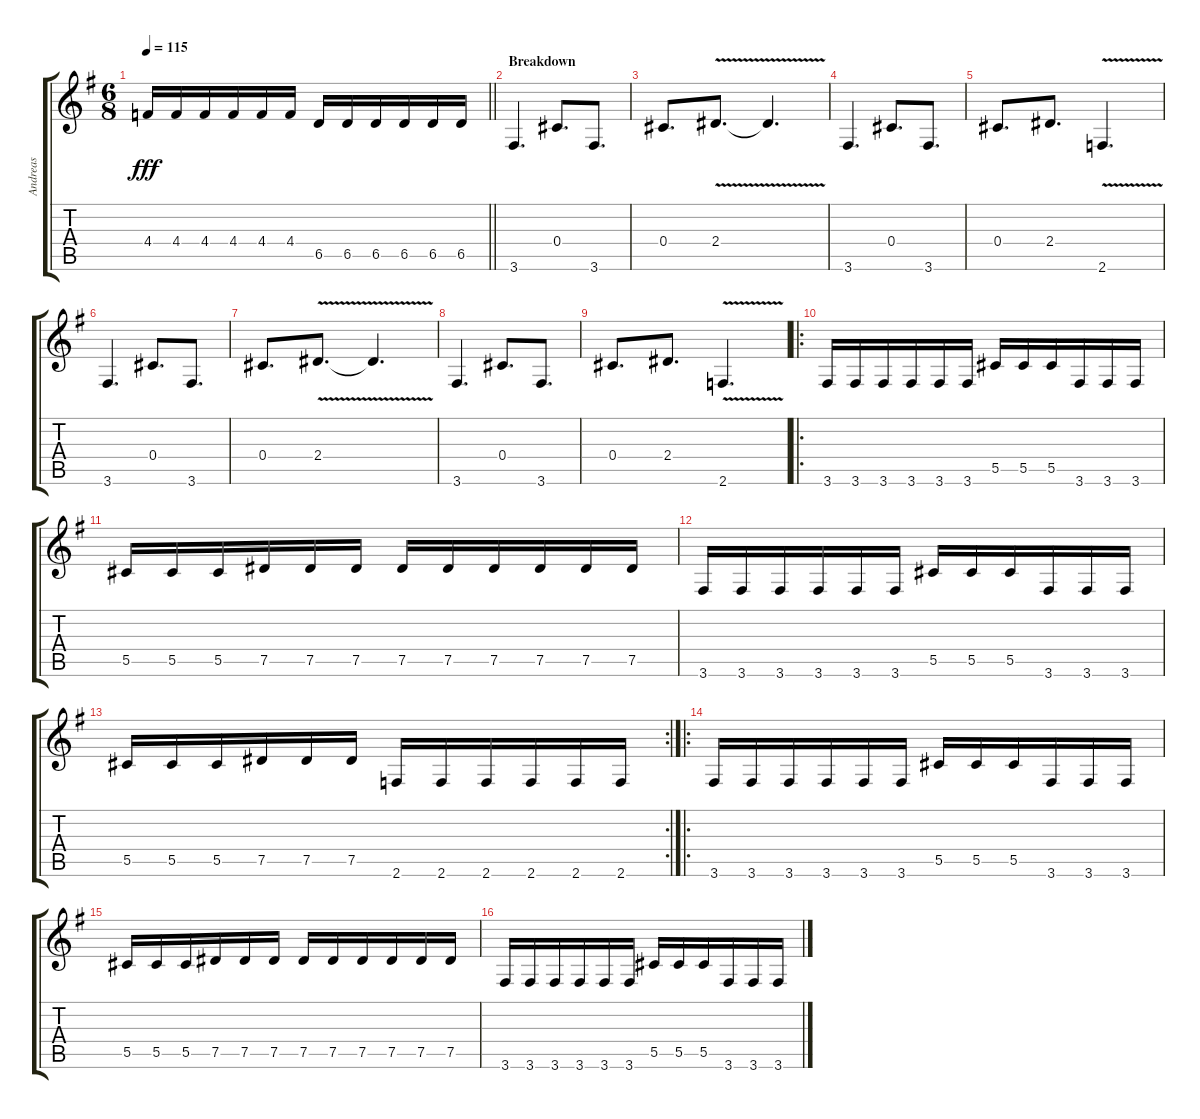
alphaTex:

\track ("Andreas" "Andreas") {instrument distortionguitar}
\staff {score tabs}
\tuning (Eb4 Bb3 Gb3 Db3 Ab2 Eb2) {hide}
\ts (6 8)
\tempo 115
\clef g2
\barLineRight lightlight
\ks g
4.4.16{dy fff} 4.4.16 4.4.16 4.4.16 4.4.16 4.4.16 6.5.16 6.5.16 6.5.16 6.5.16 6.5.16 6.5.16 |
\section ("" "Breakdown")
3.6.4{d} 0.4.8{d} 3.6.8{d} |
0.4.8{d} 2.4{v}.8{d} 2.4{t}.4{d} |
3.6.4{d} 0.4.8{d} 3.6.8{d} |
0.4.8{d} 2.4.8{d} 2.6{v}.4{d} |
3.6.4{d} 0.4.8{d} 3.6.8{d} |
0.4.8{d} 2.4{v}.8{d} 2.4{t}.4{d} |
3.6.4{d} 0.4.8{d} 3.6.8{d} |
0.4.8{d} 2.4.8{d} 2.6{v}.4{d} |
\ro
3.6.16 3.6.16 3.6.16 3.6.16 3.6.16 3.6.16 5.5.16 5.5.16 5.5.16 3.6.16 3.6.16 3.6.16 |
5.5.16 5.5.16 5.5.16 7.5.16 7.5.16 7.5.16 7.5.16 7.5.16 7.5.16 7.5.16 7.5.16 7.5.16 |
3.6.16 3.6.16 3.6.16 3.6.16 3.6.16 3.6.16 5.5.16 5.5.16 5.5.16 3.6.16 3.6.16 3.6.16 |
\rc 2
5.5.16 5.5.16 5.5.16 7.5.16 7.5.16 7.5.16 2.6.16 2.6.16 2.6.16 2.6.16 2.6.16 2.6.16 |
\ro
3.6.16 3.6.16 3.6.16 3.6.16 3.6.16 3.6.16 5.5.16 5.5.16 5.5.16 3.6.16 3.6.16 3.6.16 |
5.5.16 5.5.16 5.5.16 7.5.16 7.5.16 7.5.16 7.5.16 7.5.16 7.5.16 7.5.16 7.5.16 7.5.16 |
3.6.16 3.6.16 3.6.16 3.6.16 3.6.16 3.6.16 5.5.16 5.5.16 5.5.16 3.6.16 3.6.16 3.6.16
